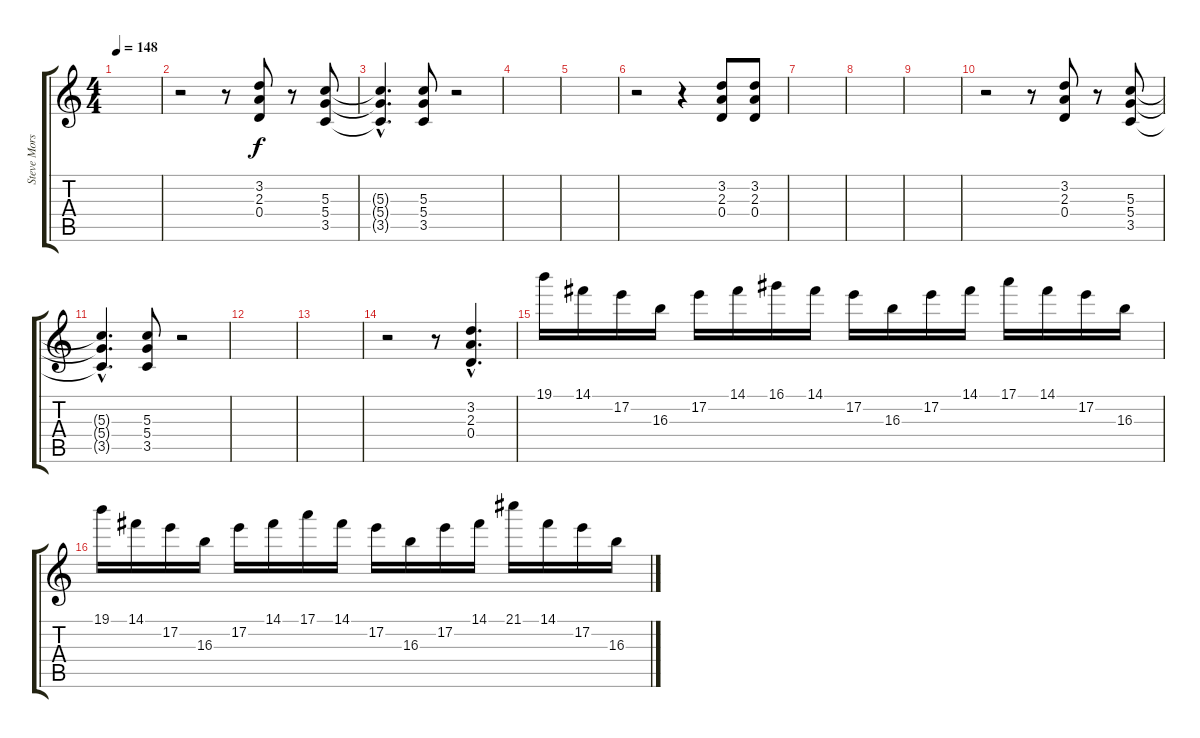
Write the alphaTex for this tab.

\track ("Steve Morse 1" "Steve Mors") {instrument overdrivenguitar}
\staff {score tabs}
\tuning (E4 B3 G3 D3 A2 E2) {hide}
\ts (4 4)
\tempo 148
\clef g2
\ks c
|
r.2 r.8 (3.2 2.3 0.4).8 r.8 (5.3 5.4 3.5).8 |
(5.3{hac t} 5.4{hac t} 3.5{hac t}).4{d} (5.3 5.4 3.5).8 r.2 |
|
|
r.2 r.4 (3.2 2.3 0.4).8 (3.2 2.3 0.4).8 |
|
|
|
r.2 r.8 (3.2 2.3 0.4).8 r.8 (5.3 5.4 3.5).8 |
(5.3{hac t} 5.4{hac t} 3.5{hac t}).4{d} (5.3 5.4 3.5).8 r.2 |
|
|
r.2 r.8 (3.2{hac} 2.3{hac} 0.4{hac}).4{d} |
19.1.16 14.1.16 17.2.16 16.3.16 17.2.16 14.1.16 16.1.16 14.1.16 17.2.16 16.3.16 17.2.16 14.1.16 17.1.16 14.1.16 17.2.16 16.3.16 |
19.1.16 14.1.16 17.2.16 16.3.16 17.2.16 14.1.16 17.1.16 14.1.16 17.2.16 16.3.16 17.2.16 14.1.16 21.1.16 14.1.16 17.2.16 16.3.16
